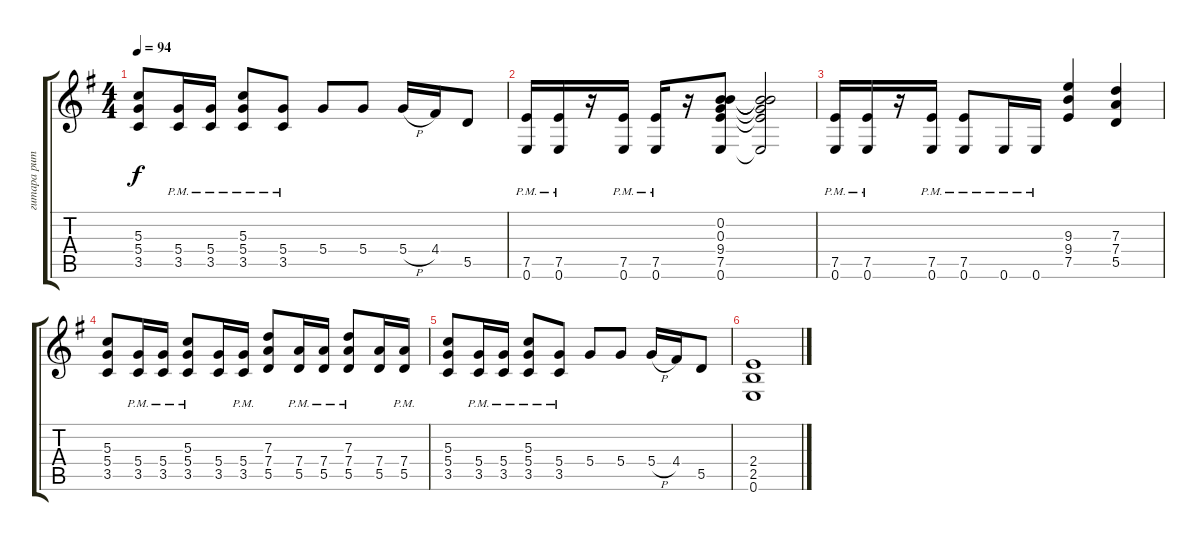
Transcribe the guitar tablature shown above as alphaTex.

\track ("гитара ритм" "гитара рит") {instrument distortionguitar}
\staff {score tabs}
\tuning (E4 B3 G3 D3 A2 E2) {hide}
\ts (4 4)
\tempo 94
\clef g2
\ks g
(5.3 5.4 3.5).8{dy f} (5.4{pm} 3.5{pm}).16 (5.4{pm} 3.5{pm}).16 (5.3 5.4{pm} 3.5{pm}).8 (5.4{pm} 3.5{pm}).8 5.4.8 5.4.8 5.4{h}.16 4.4.16 5.5.8 |
(7.5{pm} 0.6{pm}).16 (7.5{pm} 0.6{pm}).16 r.16 (7.5{pm} 0.6{pm}).16 (7.5{pm} 0.6{pm}).16 r.16 (0.2 0.3 9.4 7.5 0.6).8 (0.2{t} 0.3{t} 9.4{t} 7.5{t} 0.6{t}).2 |
(7.5{pm} 0.6{pm}).16 (7.5{pm} 0.6{pm}).16 r.16 (7.5{pm} 0.6{pm}).16 (7.5{pm} 0.6{pm}).8 0.6{pm}.16 0.6{pm}.16 (9.3 9.4 7.5).4 (7.3 7.4 5.5).4 |
(5.3 5.4 3.5).8 (5.4{pm} 3.5{pm}).16 (5.4{pm} 3.5{pm}).16 (5.3 5.4{pm} 3.5{pm}).8 (5.4 3.5).16 (5.4{pm} 3.5{pm}).16 (7.3 7.4 5.5).8 (7.4{pm} 5.5{pm}).16 (7.4{pm} 5.5{pm}).16 (7.3 7.4{pm} 5.5{pm}).8 (7.4 5.5).16 (7.4{pm} 5.5{pm}).16 |
(5.3 5.4 3.5).8 (5.4{pm} 3.5{pm}).16 (5.4{pm} 3.5{pm}).16 (5.3 5.4{pm} 3.5{pm}).8 (5.4{pm} 3.5{pm}).8 5.4.8 5.4.8 5.4{h}.16 4.4.16 5.5.8 |
(2.4 2.5 0.6).1
